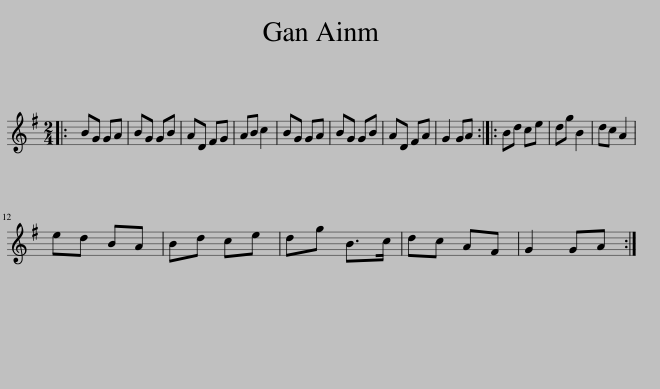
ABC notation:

X:1
L:1/8
M:2/4
I:linebreak $
K:G
V:1 treble
V:1
|: BG GA | BG GB | AD FG | AB c2 | BG GA | %5
 BG GB | AD FA | G2 GA :: Bd ce | dg B2 | %10
 dc A2 |$ ed BA | Bd ce | dg B>c | dc AF | %15
 G2 GA :| %16
